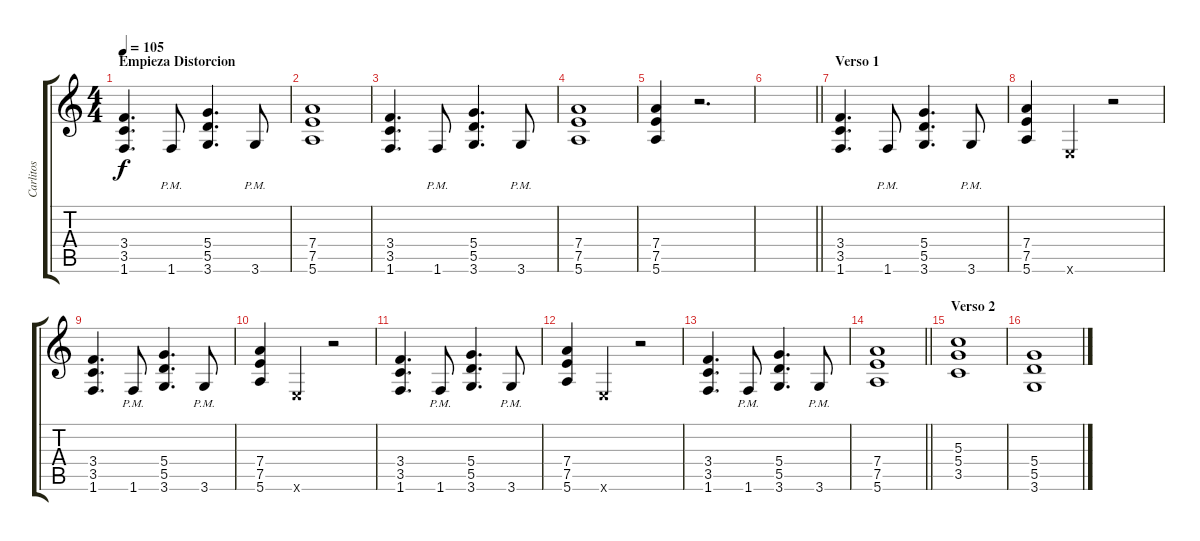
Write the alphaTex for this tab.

\track ("Carlitos" "Carlitos") {instrument distortionguitar}
\staff {score tabs}
\tuning (E4 B3 G3 D3 A2 E2) {hide}
\ts (4 4)
\section ("" "Empieza Distorcion")
\tempo 105
\clef g2
\ks c
(3.4 3.5 1.6).4{d dy f} 1.6{pm}.8 (5.4 5.5 3.6).4{d} 3.6{pm}.8 |
(7.4 7.5 5.6).1 |
(3.4 3.5 1.6).4{d} 1.6{pm}.8 (5.4 5.5 3.6).4{d} 3.6{pm}.8 |
(7.4 7.5 5.6).1 |
(7.4 7.5 5.6).4 r.2{d} |
\barLineRight lightlight
|
\section ("" "Verso 1")
(3.4 3.5 1.6).4{d} 1.6{pm}.8 (5.4 5.5 3.6).4{d} 3.6{pm}.8 |
(7.4 7.5 5.6).4 0.6{x}.4 r.2 |
(3.4 3.5 1.6).4{d} 1.6{pm}.8 (5.4 5.5 3.6).4{d} 3.6{pm}.8 |
(7.4 7.5 5.6).4 0.6{x}.4 r.2 |
(3.4 3.5 1.6).4{d} 1.6{pm}.8 (5.4 5.5 3.6).4{d} 3.6{pm}.8 |
(7.4 7.5 5.6).4 0.6{x}.4 r.2 |
(3.4 3.5 1.6).4{d} 1.6{pm}.8 (5.4 5.5 3.6).4{d} 3.6{pm}.8 |
\barLineRight lightlight
(7.4 7.5 5.6).1 |
\section ("" "Verso 2")
(5.3 5.4 3.5).1 |
(5.4 5.5 3.6).1
